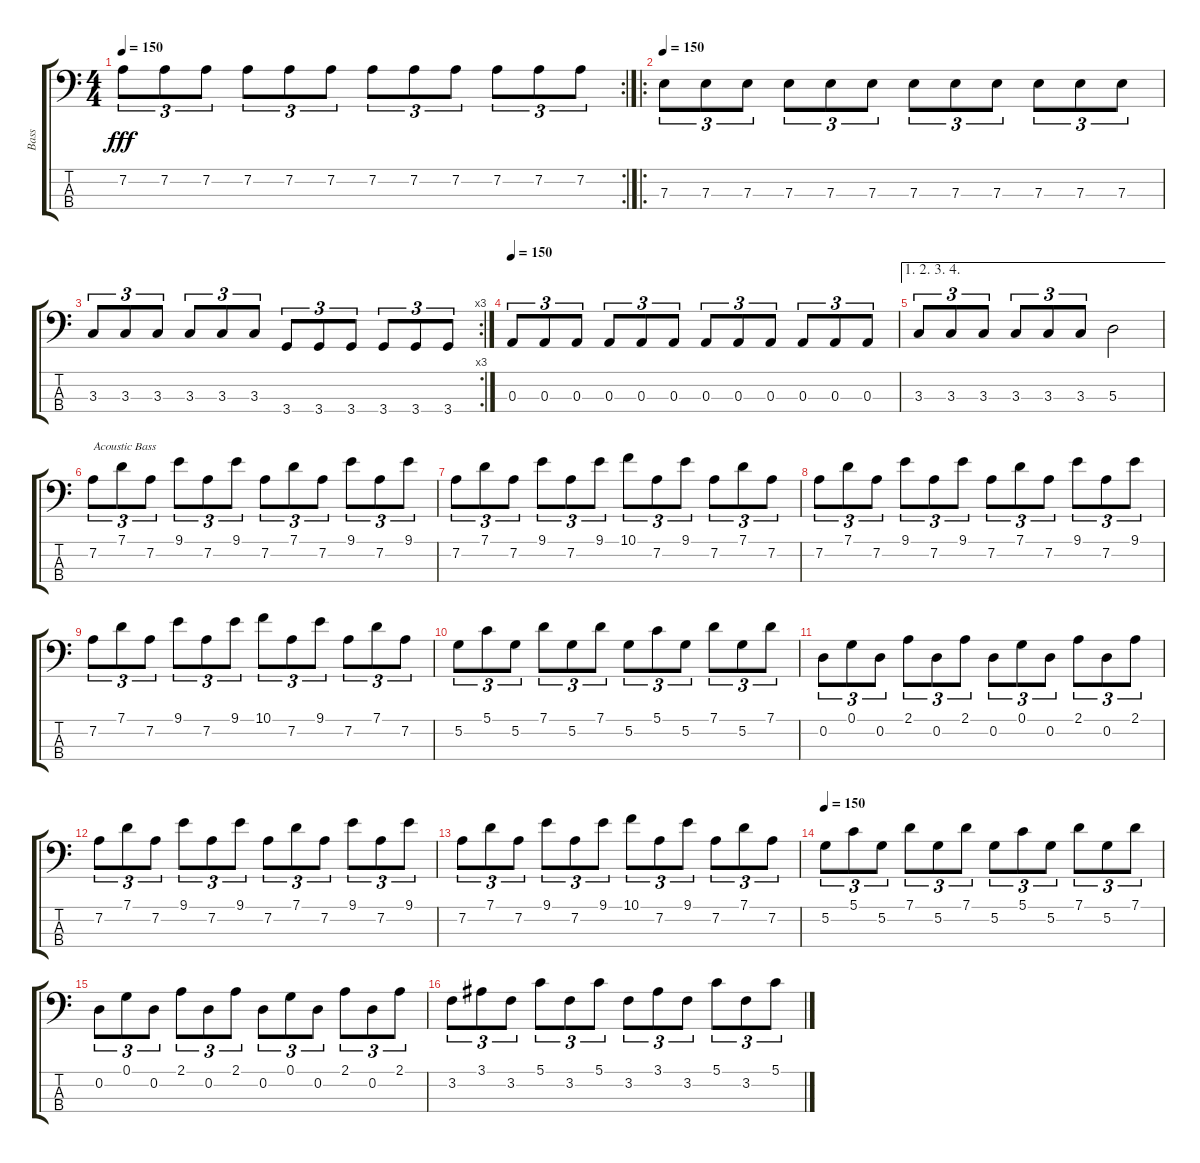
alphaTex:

\track ("Bass" "Bass") {instrument electricbassfinger}
\staff {score tabs}
\tuning (G2 D2 A1 E1) {hide}
\rc 2
\ts (4 4)
\tempo 150
\clef f4
\ks c
7.2.8{tu (3 2) dy fff} 7.2.8{tu (3 2)} 7.2.8{tu (3 2)} 7.2.8{tu (3 2)} 7.2.8{tu (3 2)} 7.2.8{tu (3 2)} 7.2.8{tu (3 2)} 7.2.8{tu (3 2)} 7.2.8{tu (3 2)} 7.2.8{tu (3 2)} 7.2.8{tu (3 2)} 7.2.8{tu (3 2)} |
\ro
\tempo 150
7.3.8{tu (3 2)} 7.3.8{tu (3 2)} 7.3.8{tu (3 2)} 7.3.8{tu (3 2)} 7.3.8{tu (3 2)} 7.3.8{tu (3 2)} 7.3.8{tu (3 2)} 7.3.8{tu (3 2)} 7.3.8{tu (3 2)} 7.3.8{tu (3 2)} 7.3.8{tu (3 2)} 7.3.8{tu (3 2)} |
\rc 3
3.3.8{tu (3 2)} 3.3.8{tu (3 2)} 3.3.8{tu (3 2)} 3.3.8{tu (3 2)} 3.3.8{tu (3 2)} 3.3.8{tu (3 2)} 3.4.8{tu (3 2)} 3.4.8{tu (3 2)} 3.4.8{tu (3 2)} 3.4.8{tu (3 2)} 3.4.8{tu (3 2)} 3.4.8{tu (3 2)} |
\tempo 150
0.3.8{tu (3 2)} 0.3.8{tu (3 2)} 0.3.8{tu (3 2)} 0.3.8{tu (3 2)} 0.3.8{tu (3 2)} 0.3.8{tu (3 2)} 0.3.8{tu (3 2)} 0.3.8{tu (3 2)} 0.3.8{tu (3 2)} 0.3.8{tu (3 2)} 0.3.8{tu (3 2)} 0.3.8{tu (3 2)} |
\ae (1 2 3 4)
3.3.8{tu (3 2)} 3.3.8{tu (3 2)} 3.3.8{tu (3 2)} 3.3.8{tu (3 2)} 3.3.8{tu (3 2)} 3.3.8{tu (3 2)} 5.3.2 |
7.2.8{tu (3 2) txt "Acoustic Bass" instrument acousticguitarsteel} 7.1.8{tu (3 2)} 7.2.8{tu (3 2)} 9.1.8{tu (3 2)} 7.2.8{tu (3 2)} 9.1.8{tu (3 2)} 7.2.8{tu (3 2)} 7.1.8{tu (3 2)} 7.2.8{tu (3 2)} 9.1.8{tu (3 2)} 7.2.8{tu (3 2)} 9.1.8{tu (3 2)} |
7.2.8{tu (3 2)} 7.1.8{tu (3 2)} 7.2.8{tu (3 2)} 9.1.8{tu (3 2)} 7.2.8{tu (3 2)} 9.1.8{tu (3 2)} 10.1.8{tu (3 2)} 7.2.8{tu (3 2)} 9.1.8{tu (3 2)} 7.2.8{tu (3 2)} 7.1.8{tu (3 2)} 7.2.8{tu (3 2)} |
7.2.8{tu (3 2)} 7.1.8{tu (3 2)} 7.2.8{tu (3 2)} 9.1.8{tu (3 2)} 7.2.8{tu (3 2)} 9.1.8{tu (3 2)} 7.2.8{tu (3 2)} 7.1.8{tu (3 2)} 7.2.8{tu (3 2)} 9.1.8{tu (3 2)} 7.2.8{tu (3 2)} 9.1.8{tu (3 2)} |
7.2.8{tu (3 2)} 7.1.8{tu (3 2)} 7.2.8{tu (3 2)} 9.1.8{tu (3 2)} 7.2.8{tu (3 2)} 9.1.8{tu (3 2)} 10.1.8{tu (3 2)} 7.2.8{tu (3 2)} 9.1.8{tu (3 2)} 7.2.8{tu (3 2)} 7.1.8{tu (3 2)} 7.2.8{tu (3 2)} |
5.2.8{tu (3 2)} 5.1.8{tu (3 2)} 5.2.8{tu (3 2)} 7.1.8{tu (3 2)} 5.2.8{tu (3 2)} 7.1.8{tu (3 2)} 5.2.8{tu (3 2)} 5.1.8{tu (3 2)} 5.2.8{tu (3 2)} 7.1.8{tu (3 2)} 5.2.8{tu (3 2)} 7.1.8{tu (3 2)} |
0.2.8{tu (3 2)} 0.1.8{tu (3 2)} 0.2.8{tu (3 2)} 2.1.8{tu (3 2)} 0.2.8{tu (3 2)} 2.1.8{tu (3 2)} 0.2.8{tu (3 2)} 0.1.8{tu (3 2)} 0.2.8{tu (3 2)} 2.1.8{tu (3 2)} 0.2.8{tu (3 2)} 2.1.8{tu (3 2)} |
7.2.8{tu (3 2)} 7.1.8{tu (3 2)} 7.2.8{tu (3 2)} 9.1.8{tu (3 2)} 7.2.8{tu (3 2)} 9.1.8{tu (3 2)} 7.2.8{tu (3 2)} 7.1.8{tu (3 2)} 7.2.8{tu (3 2)} 9.1.8{tu (3 2)} 7.2.8{tu (3 2)} 9.1.8{tu (3 2)} |
7.2.8{tu (3 2)} 7.1.8{tu (3 2)} 7.2.8{tu (3 2)} 9.1.8{tu (3 2)} 7.2.8{tu (3 2)} 9.1.8{tu (3 2)} 10.1.8{tu (3 2)} 7.2.8{tu (3 2)} 9.1.8{tu (3 2)} 7.2.8{tu (3 2)} 7.1.8{tu (3 2)} 7.2.8{tu (3 2)} |
\tempo 150
5.2.8{tu (3 2)} 5.1.8{tu (3 2)} 5.2.8{tu (3 2)} 7.1.8{tu (3 2)} 5.2.8{tu (3 2)} 7.1.8{tu (3 2)} 5.2.8{tu (3 2)} 5.1.8{tu (3 2)} 5.2.8{tu (3 2)} 7.1.8{tu (3 2)} 5.2.8{tu (3 2)} 7.1.8{tu (3 2)} |
0.2.8{tu (3 2)} 0.1.8{tu (3 2)} 0.2.8{tu (3 2)} 2.1.8{tu (3 2)} 0.2.8{tu (3 2)} 2.1.8{tu (3 2)} 0.2.8{tu (3 2)} 0.1.8{tu (3 2)} 0.2.8{tu (3 2)} 2.1.8{tu (3 2)} 0.2.8{tu (3 2)} 2.1.8{tu (3 2)} |
3.2.8{tu (3 2)} 3.1.8{tu (3 2)} 3.2.8{tu (3 2)} 5.1.8{tu (3 2)} 3.2.8{tu (3 2)} 5.1.8{tu (3 2)} 3.2.8{tu (3 2)} 3.1.8{tu (3 2)} 3.2.8{tu (3 2)} 5.1.8{tu (3 2)} 3.2.8{tu (3 2)} 5.1.8{tu (3 2)}
